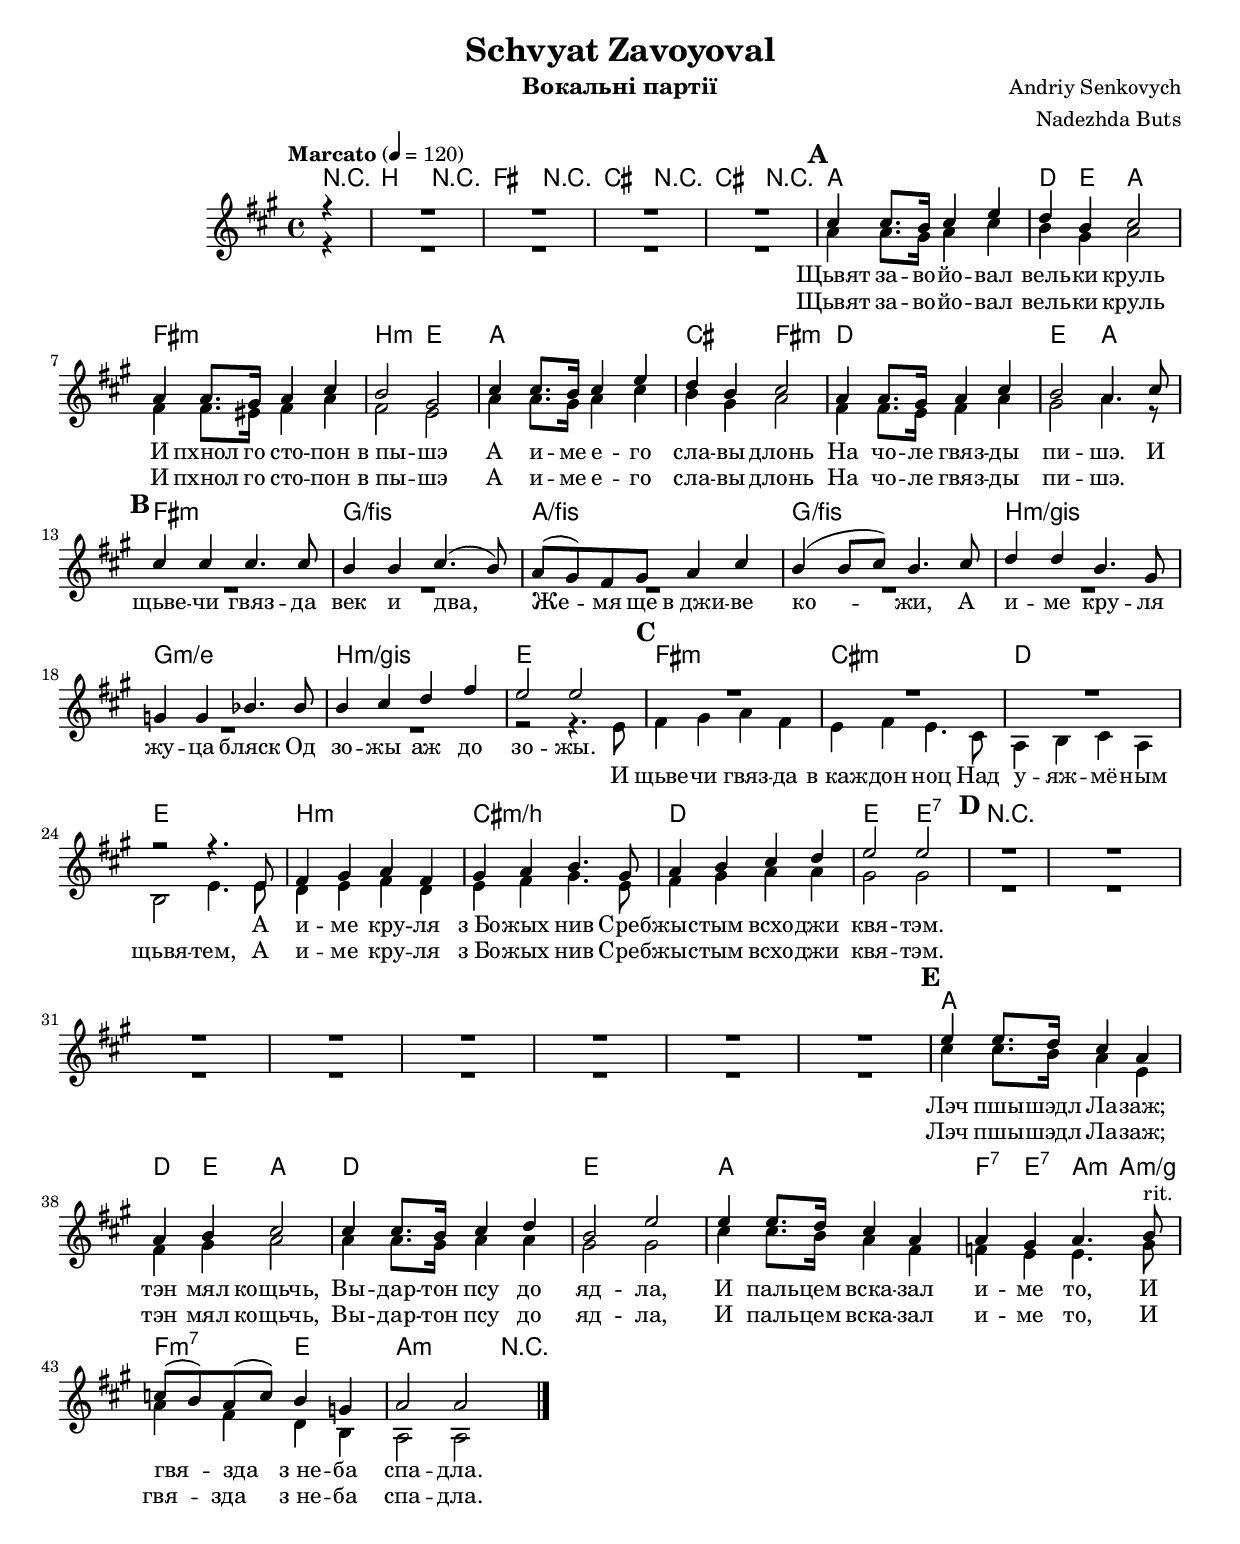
\include "src/header.ly"
#(set-global-staff-size 18)
\include "src/settings.ly"
voiceSoprano =  \relative c'' {
    
  \defaultTempo
  \defaultTime
  \defaultKey

  \partial 4 r4
  R1*4

  \tag #'part {\mark \default}

  cis4 cis8. h16 cis4 e4
  d4 h4 cis2
  a4 a8. gis16 a4 cis4
  h2 gis2

  
  cis4 cis8. h16 cis4 e4
  d4 h4 cis2
  a4 a8. gis16 a4 cis4
  h2 a4. cis8

  \tag #'part {\mark \default}

  cis4 cis4 cis4. cis8
  h4 h4 cis4.( h8)
  a8( gis) fis gis a4 cis4
  h4( h8  cis8) h4. cis8

  d4 d4 h4. gis8
  g4 g4 b4. b8
  h4 cis4 d4 fis4
  e2 e2

  \tag #'part {\mark \default}

  R1*3

  r2 r4. e,8
  fis4 gis a fis
  gis a h4. gis8
  a4 h cis d
  e2 e2

  \tag #'part {\mark \default}
  R1*8

  \tag #'part {\mark \default}

  e4 e8. d16 cis4 a4
  a4 h cis2
  cis4 cis8. h16 cis4 d4
  h2 e2

  e4 e8. d16 cis4 a4
  a4 gis4 a4. \tag #'score {h8} \tag #'part {h8^\markup{rit.}}
  c8( h) a( c) h4 g4
  a2 a2

  \bar "|."
} 

textSoprano = \lyricmode {
  Щьвят за -- во -- йо -- вал вель -- ки круль
  И пхнол го сто -- пон в_пы -- шэ
  А и -- ме е -- го сла -- вы длонь
  На чо -- ле гвяз -- ды пи -- шэ.

  И щьве -- чи гвяз -- да век и два,
  Же -- мя ще в_джи -- ве ко -- жи,
  А и -- ме кру -- ля жу -- ца бляск
  Од зо -- жы аж до зо -- жы. 

  А и -- ме кру -- ля з_Бо -- жых нив
  Среб -- жыс -- тым всхо -- джи  квя -- тэм.

  Лэч пшы -- шэдл Ла -- заж; тэн мял кощьчь,
  Вы -- дар -- тон псу до яд -- ла,
  И паль -- цем вска -- зал и -- ме то,
  И гвя -- зда  з_не -- ба спа -- дла.
}

voiceMezzoSoprano = \relative c'' {

  \defaultTempo
  \defaultTime
  \defaultKey

  \partial 4 r4

  R1*4

  \tag #'part {\mark \default}

  a4 a8. gis16 a4 cis4
  h4 gis4 a2
  fis4 fis8. eis16 fis4 a4
  fis2 e2

  a4 a8. gis16 a4 cis4
  h4 gis4 a2
  fis4 fis8. e16 fis4 a4
  gis2 a4. r8

  \tag #'part {\mark \default}

  R1*7
  r2 r4. e8

  \tag #'part {\mark \default}

  fis4 gis a fis
  e4 fis e4. cis8
  a4 h cis a
  h2 e4. e8

  d4 e fis d
  e4 fis gis4. e8
  fis4 gis a a
  gis2 gis2

  \tag #'part {\mark \default}

  R1*8

  \tag #'part {\mark \default}

  cis4 cis8. h16 a4 e4
  fis4 gis4 a2
  a4 a8. gis16 a4 a4
  gis2 gis2

  cis4 cis8. h16 a4 fis4
  f4 e4 e4. \tag #'score {gis8} \tag #'part {gis8^\markup{rit.}}
  a4 fis4 d4 h4
  a2 a2

  \bar "|."
} 

textMezzoSoprano = \lyricmode {
  Щьвят за -- во -- йо -- вал вель -- ки круль
  И пхнол го сто -- пон в_пы -- шэ
  А и -- ме е -- го сла -- вы длонь
  На чо -- ле гвяз -- ды пи -- шэ.

  И щьве -- чи гвяз -- да в_каж -- дон ноц
  Над у -- яж -- мё -- ным щьвя -- тем,
  А и -- ме кру -- ля з_Бо -- жых нив
  Среб -- жыс -- тым всхо -- джи  квя -- тэм.

  Лэч пшы -- шэдл Ла -- заж; тэн мял кощьчь,
  Вы -- дар -- тон псу до яд -- ла,
  И паль -- цем вска -- зал и -- ме то,
  И гвя -- зда з_не -- ба спа -- дла.
}

harmony = \chordmode { \transpose c c, {
  \germanChords

  \partial 4 r4
  d2 r2
  a2 r2
  e2 r2
  e2 r2

  \tag #'part {\mark \default}

  c1 
  f4 g4 c2
  a1:m
  d2:m g2

  c1
  e2 a2:m
  f1~
  g2 c2

  \tag #'part {\mark \default}

  a1:m
  b1/a
  c1/a
  b1/a
  
  d1:m/h
  b1:m/g
  d1:m/h
  g1
  
  \tag #'part {\mark \default}

  a1:m
  e1:m
  f1
  g1
  
  d1:m
  e1:m/d
  f1
  g2 g2:7

  \tag #'part {\mark \default}

  R1*8
  %c1 
  %f4 g4 c2
  %a1:m
  %d2:m g2

  %c1
  %e2 a2:m
  %f1~
  %g2 c2

  \tag #'part {\mark \default}

  c1 
  f4 g4 c2
  f1
  g2 g2

  c1
  as4:7 g4:7 c4:m c4:m/b
  as2:m7 g2
  c2:m c4:m r4

  \bar "|."
}}


\header {
    instrument = "Вокальні партії"
}

\score {
  \new Score {
  \set Score.markFormatter = #format-mark-box-numbers
  <<
    \new ChordNames {
      \set chordChanges = ##t
      \transpose c a, \removeWithTag #'part \harmony
    }
    \new Staff <<
%      \set Staff.midiInstrument = "choir aahs"
      \new Voice = "soprano" { 
        \voiceOne \removeWithTag #'score \voiceSoprano
      }
      \new Lyrics \lyricsto "soprano" \textSoprano

      \new Voice = "mezzosoprano" { 
       \voiceTwo \removeWithTag #'part \voiceMezzoSoprano 
      }
      \new Lyrics \lyricsto "mezzosoprano" \textMezzoSoprano
    >>
  >>
  }
  \layout {
    \include "src/layout.ly"
    \context {
      \Score
      \override SpacingSpanner #'base-shortest-duration = #(ly:make-moment 1 16)
    }
  }
  \midi{}
}
\paper {
  indent = 25
}
